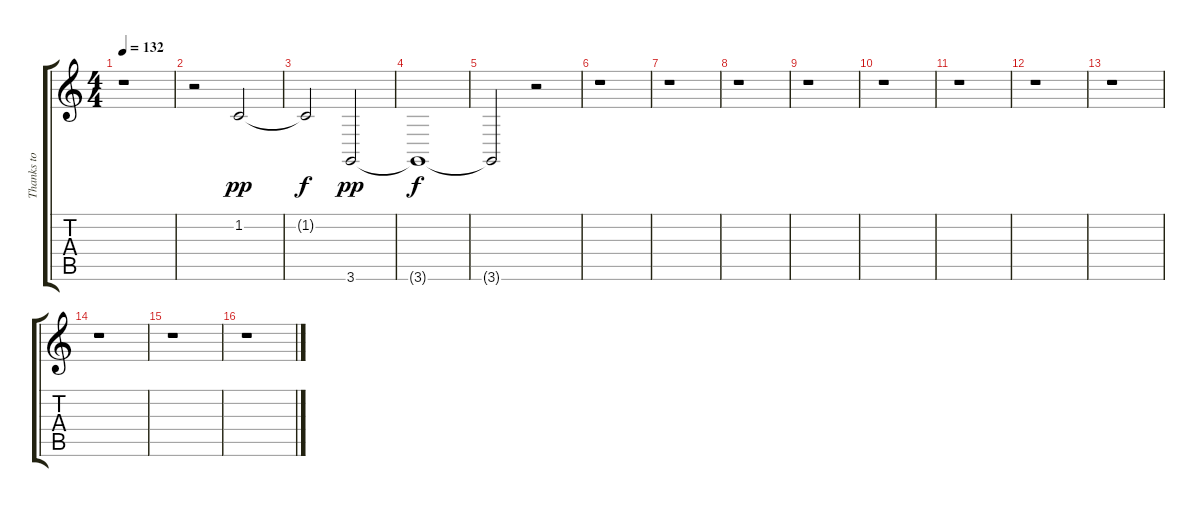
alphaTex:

\track ("Thanks to" "Thanks to") {instrument seashore}
\staff {score tabs}
\tuning (E4 B3 G3 D3 A2 E2) {hide}
\ts (4 4)
\tempo 132
\clef g2
\ks c
r.1{dy f} |
r.2 1.2.2{dy pp} |
1.2{t}.2{dy f} 3.6.2{dy pp} |
3.6{t}.1{dy f} |
3.6{t}.2 r.2 |
r.1 |
r.1 |
r.1 |
r.1 |
r.1 |
r.1 |
r.1 |
r.1 |
r.1 |
r.1 |
r.1
